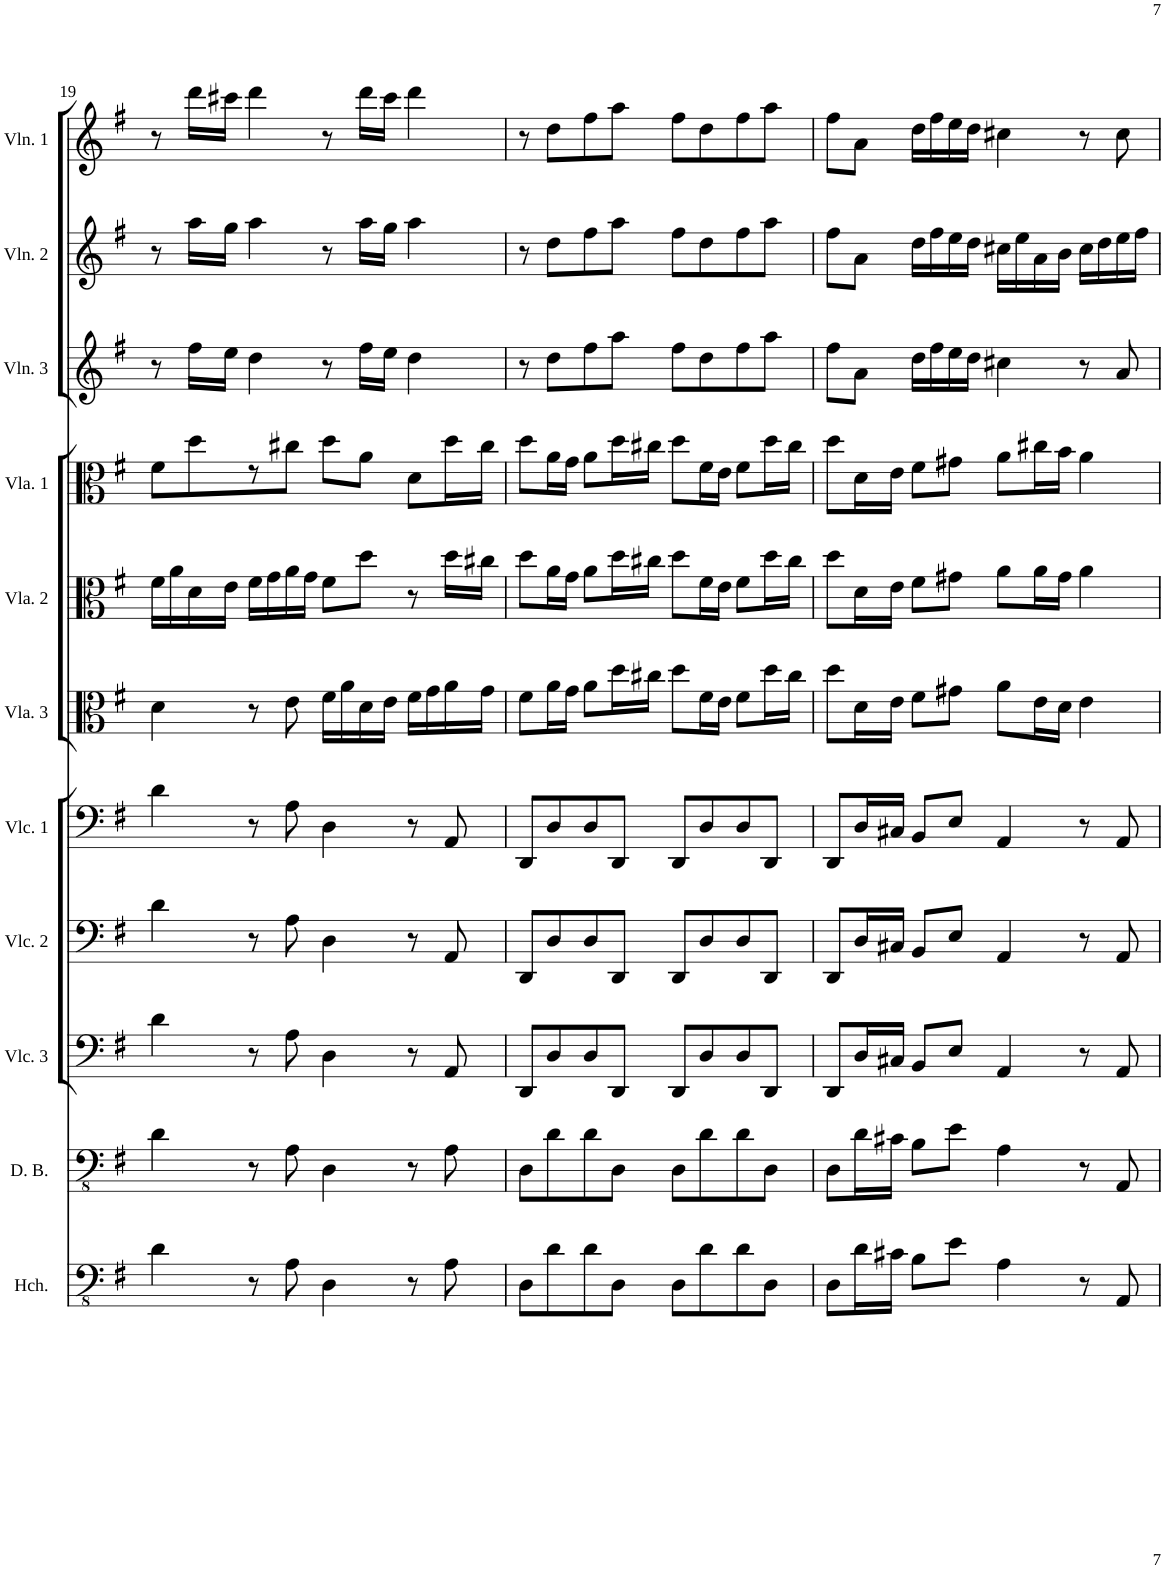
**kern	**kern	**kern	**kern	**kern	**kern	**kern	**kern	**kern	**kern	**kern
*part11	*part10	*part9	*part8	*part7	*part6	*part5	*part4	*part3	*part2	*part1
*staff11	*staff10	*staff9	*staff8	*staff7	*staff6	*staff5	*staff4	*staff3	*staff2	*staff1
*I"Harpsichord	*I"Double Bs.	*I"Cello III	*I"Cello II	*I"Cello I	*I"Viola III	*I"Viola II	*I"Viola I	*I"Violin III	*I"Violin II	*I"Violin I
*I'Hch.	*I'D. B.	*	*	*	*I'Vla. 3	*I'Vla. 2	*I'Vla. 1	*I'Vln. 3	*I'Vln. 2	*I'Vln. 1
!!LO:PB:g=z
*clefFv4	*clefFv4	*clefF4	*clefF4	*clefF4	*clefC3	*clefC3	*clefC3	*clefG2	*clefG2	*clefG2
*	*Trd7c12	*	*	*	*	*	*	*	*	*
*k[f#]	*k[f#]	*k[f#]	*k[f#]	*k[f#]	*k[f#]	*k[f#]	*k[f#]	*k[f#]	*k[f#]	*k[f#]
*G:	*G:	*G:	*G:	*G:	*G:	*G:	*G:	*G:	*G:	*G:
*M4/4	*M4/4	*M4/4	*M4/4	*M4/4	*M4/4	*M4/4	*M4/4	*M4/4	*M4/4	*M4/4
*met(c)	*met(c)	*met(c)	*met(c)	*met(c)	*met(c)	*met(c)	*met(c)	*met(c)	*met(c)	*met(c)
=19	=19	=19	=19	=19	=19	=19	=19	=19	=19	=19
4D\	4D\	4d\	4d\	4d\	4d\	16f#\LL	8f#\L	8r	8r	8r
.	.	.	.	.	.	16a\	.	.	.	.
.	.	.	.	.	.	16d\	8dd\	16ff#\LL	16aa\LL	16ddd\LL
.	.	.	.	.	.	16e\JJ	.	16ee\JJ	16gg\JJ	16ccc#X\JJ
8r	8r	8r	8r	8r	8r	16f#\LL	8r	4dd\	4aa\	4ddd\
.	.	.	.	.	.	16g\	.	.	.	.
8AA\	8AA\	8A\	8A\	8A\	8e\	16a\	8cc#X\J	.	.	.
.	.	.	.	.	.	16g\JJ	.	.	.	.
4DD\	4DD\	4D\	4D\	4D\	16f#\LL	8f#\L	8dd\L	8r	8r	8r
.	.	.	.	.	16a\	.	.	.	.	.
.	.	.	.	.	16d\	8dd\J	8a\J	16ff#\LL	16aa\LL	16ddd\LL
.	.	.	.	.	16e\JJ	.	.	16ee\JJ	16gg\JJ	16ccc#\JJ
8r	8r	8r	8r	8r	16f#\LL	8r	8d\L	4dd\	4aa\	4ddd\
.	.	.	.	.	16g\	.	.	.	.	.
8AA\	8AA\	8AA/	8AA/	8AA/	16a\	16dd\LL	16dd\L	.	.	.
.	.	.	.	.	16g\JJ	16cc#X\JJ	16cc#\JJ	.	.	.
=20	=20	=20	=20	=20	=20	=20	=20	=20	=20	=20
8DD\L	8DD\L	8DD/L	8DD/L	8DD/L	8f#\L	8dd\L	8dd\L	8r	8r	8r
8D\	8D\	8D/	8D/	8D/	16a\L	16a\L	16a\L	8dd\L	8dd\L	8dd\L
.	.	.	.	.	16g\JJ	16g\JJ	16g\JJ	.	.	.
8D\	8D\	8D/	8D/	8D/	8a\L	8a\L	8a\L	8ff#\	8ff#\	8ff#\
8DD\J	8DD\J	8DD/J	8DD/J	8DD/J	16dd\L	16dd\L	16dd\L	8aa\J	8aa\J	8aa\J
.	.	.	.	.	16cc#X\JJ	16cc#X\JJ	16cc#X\JJ	.	.	.
8DD\L	8DD\L	8DD/L	8DD/L	8DD/L	8dd\L	8dd\L	8dd\L	8ff#\L	8ff#\L	8ff#\L
8D\	8D\	8D/	8D/	8D/	16f#\L	16f#\L	16f#\L	8dd\	8dd\	8dd\
.	.	.	.	.	16e\JJ	16e\JJ	16e\JJ	.	.	.
8D\	8D\	8D/	8D/	8D/	8f#\L	8f#\L	8f#\L	8ff#\	8ff#\	8ff#\
8DD\J	8DD\J	8DD/J	8DD/J	8DD/J	16dd\L	16dd\L	16dd\L	8aa\J	8aa\J	8aa\J
.	.	.	.	.	16cc#\JJ	16cc#\JJ	16cc#\JJ	.	.	.
=21	=21	=21	=21	=21	=21	=21	=21	=21	=21	=21
8DD\L	8DD\L	8DD/L	8DD/L	8DD/L	8dd\L	8dd\L	8dd\L	8ff#\L	8ff#\L	8ff#\L
16D\L	16D\L	16D/L	16D/L	16D/L	16d\L	16d\L	16d\L	8a\J	8a\J	8a\J
16C#X\JJ	16C#X\JJ	16C#X/JJ	16C#X/JJ	16C#X/JJ	16e\JJ	16e\JJ	16e\JJ	.	.	.
8BB\L	8BB\L	8BB/L	8BB/L	8BB/L	8f#\L	8f#\L	8f#\L	16dd\LL	16dd\LL	16dd\LL
.	.	.	.	.	.	.	.	16ff#\	16ff#\	16ff#\
8E\J	8E\J	8E/J	8E/J	8E/J	8g#X\J	8g#X\J	8g#X\J	16ee\	16ee\	16ee\
.	.	.	.	.	.	.	.	16dd\JJ	16dd\JJ	16dd\JJ
4AA\	4AA\	4AA/	4AA/	4AA/	8a\L	8a\L	8a\L	4cc#X\	16cc#X\LL	4cc#X\
.	.	.	.	.	.	.	.	.	16ee\	.
.	.	.	.	.	16e\L	16a\L	16cc#X\L	.	16a\	.
.	.	.	.	.	16d\JJ	16g#\JJ	16b\JJ	.	16b\JJ	.
8r	8r	8r	8r	8r	4e\	4a\	4a\	8r	16cc#\LL	8r
.	.	.	.	.	.	.	.	.	16dd\	.
8AAA/	8AAA/	8AA/	8AA/	8AA/	.	.	.	8a/	16ee\	8cc#\
.	.	.	.	.	.	.	.	.	16ff#\JJ	.
=	=	=	=	=	=	=	=	=	=	=
*-	*-	*-	*-	*-	*-	*-	*-	*-	*-	*-
